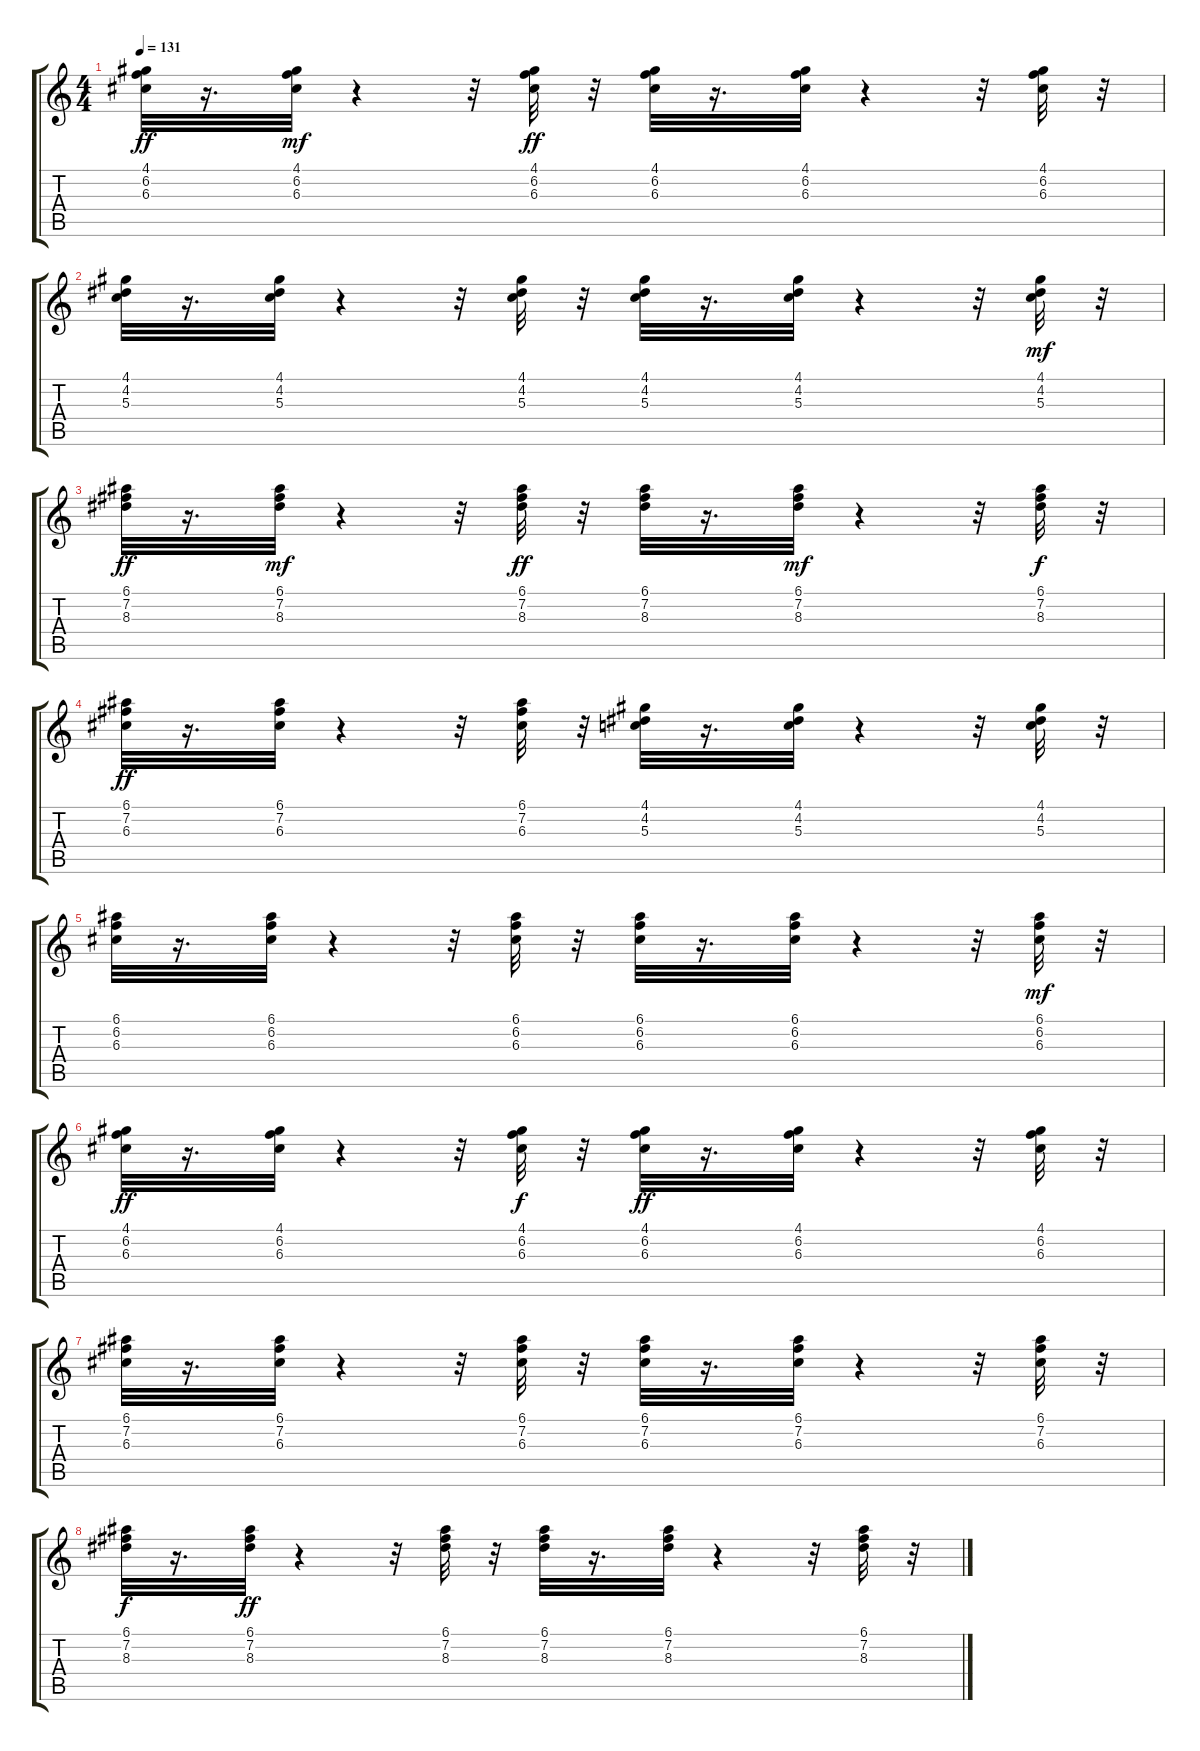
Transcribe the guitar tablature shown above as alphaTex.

\track "" {instrument electricguitarclean}
\staff {score tabs}
\tuning (E4 B3 G3 D3 A2 E2) {hide}
\ts (4 4)
\tempo 131
\clef g2
\ks c
(4.1 6.2 6.3).32{dy ff} r.16{d} (4.1 6.2 6.3).32{dy mf} r.4 r.32 (4.1 6.2 6.3).32{dy ff} r.32 (4.1 6.2 6.3).32 r.16{d} (4.1 6.2 6.3).32 r.4 r.32 (4.1 6.2 6.3).32 r.32 |
(4.1 4.2 5.3).32 r.16{d} (4.1 4.2 5.3).32 r.4 r.32 (4.1 4.2 5.3).32 r.32 (4.1 4.2 5.3).32 r.16{d} (4.1 4.2 5.3).32 r.4 r.32 (4.1 4.2 5.3).32{dy mf} r.32 |
(6.1 7.2 8.3).32{dy ff} r.16{d} (6.1 7.2 8.3).32{dy mf} r.4 r.32 (6.1 7.2 8.3).32{dy ff} r.32 (6.1 7.2 8.3).32 r.16{d} (6.1 7.2 8.3).32{dy mf} r.4 r.32 (6.1 7.2 8.3).32{dy f} r.32 |
(6.1 7.2 6.3).32{dy ff} r.16{d} (6.1 7.2 6.3).32 r.4 r.32 (6.1 7.2 6.3).32 r.32 (4.1 4.2 5.3).32 r.16{d} (4.1 4.2 5.3).32 r.4 r.32 (4.1 4.2 5.3).32 r.32 |
(6.1 6.2 6.3).32 r.16{d} (6.1 6.2 6.3).32 r.4 r.32 (6.1 6.2 6.3).32 r.32 (6.1 6.2 6.3).32 r.16{d} (6.1 6.2 6.3).32 r.4 r.32 (6.1 6.2 6.3).32{dy mf} r.32 |
(4.1 6.2 6.3).32{dy ff} r.16{d} (4.1 6.2 6.3).32 r.4 r.32 (4.1 6.2 6.3).32{dy f} r.32 (4.1 6.2 6.3).32{dy ff} r.16{d} (4.1 6.2 6.3).32 r.4 r.32 (4.1 6.2 6.3).32 r.32 |
(6.1 7.2 6.3).32 r.16{d} (6.1 7.2 6.3).32 r.4 r.32 (6.1 7.2 6.3).32 r.32 (6.1 7.2 6.3).32 r.16{d} (6.1 7.2 6.3).32 r.4 r.32 (6.1 7.2 6.3).32 r.32 |
(6.1 7.2 8.3).32{dy f} r.16{d} (6.1 7.2 8.3).32{dy ff} r.4 r.32 (6.1 7.2 8.3).32 r.32 (6.1 7.2 8.3).32 r.16{d} (6.1 7.2 8.3).32 r.4 r.32 (6.1 7.2 8.3).32 r.32
